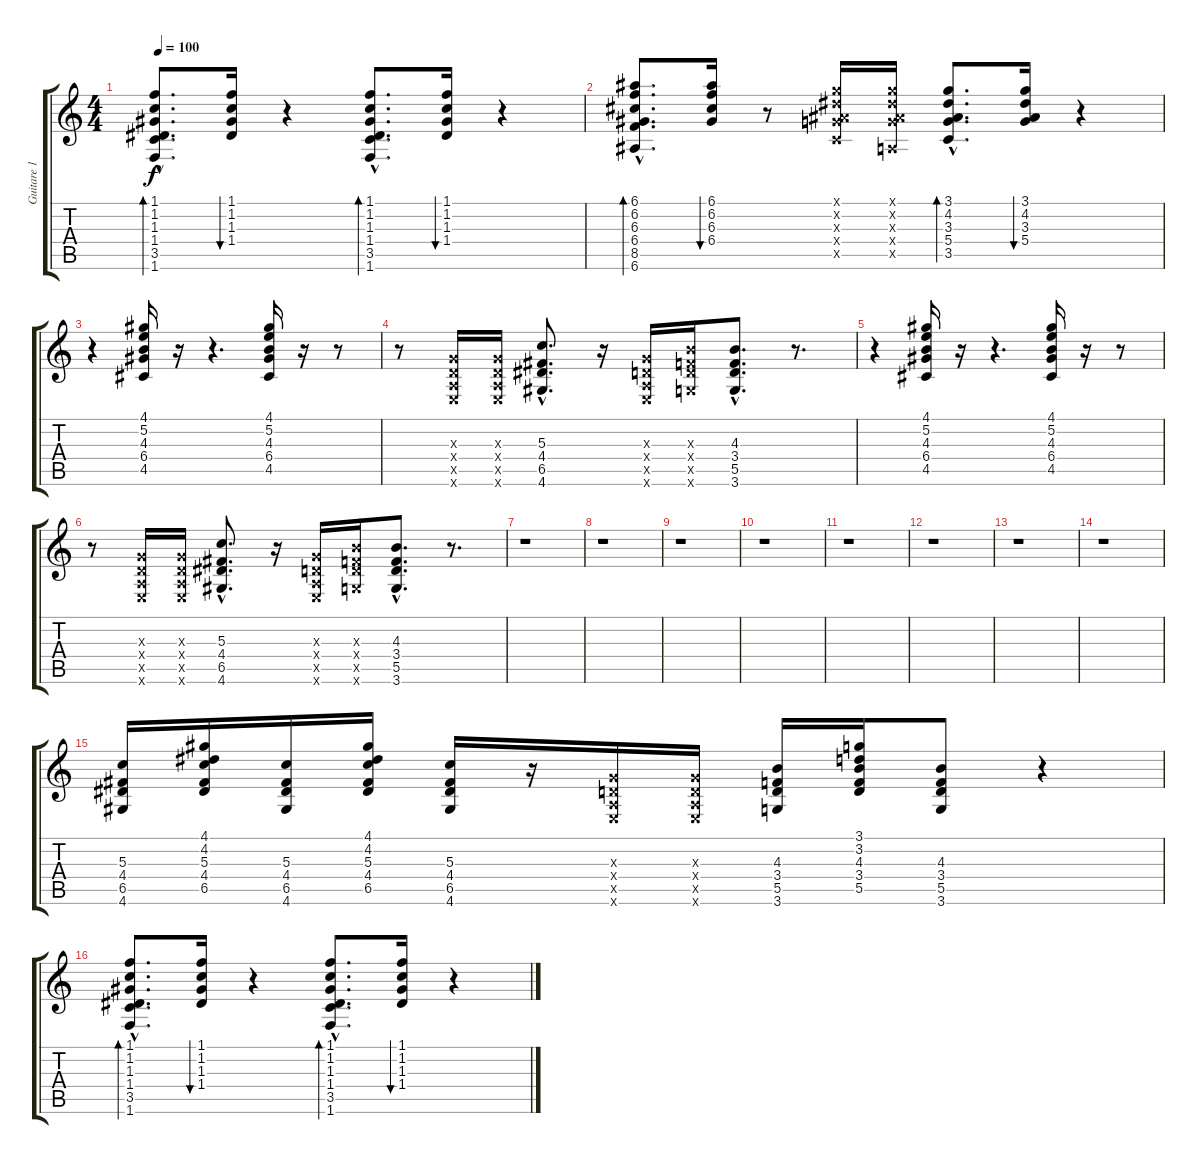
\track ("Guitare 1" "Guitare 1") {instrument electricguitarclean}
\staff {score tabs}
\tuning (E4 B3 G3 D3 A2 E2) {hide}
\ts (4 4)
\tempo 100
\clef g2
\ks c
(1.1{hac} 1.2{hac} 1.3{hac} 1.4{hac} 3.5{hac} 1.6{hac}).8{d bd 60 dy f} (1.1 1.2 1.3 1.4).16{bu 60} r.4 (1.1{hac} 1.2{hac} 1.3{hac} 1.4{hac} 3.5{hac} 1.6{hac}).8{d bd 60} (1.1 1.2 1.3 1.4).16{bu 60} r.4 |
(6.1{hac} 6.2{hac} 6.3{hac} 6.4{hac} 8.5{hac} 6.6{hac}).8{d bd 60} (6.1 6.2 6.3 6.4).16{bu 60} r.8 (3.1{x} 4.2{x} 3.3{x} 5.4{x} 3.5{x}).16 (3.1{x} 4.2{x} 3.3{x} 5.4{x} 0.5{x}).16 (3.1{hac} 4.2{hac} 3.3{hac} 5.4{hac} 3.5{hac}).8{d bd 60} (3.1 4.2 3.3 5.4).16{bu 60} r.4 |
r.4 (4.1 5.2 4.3 6.4 4.5).16 r.16 r.4{d} (4.1 5.2 4.3 6.4 4.5).16 r.16 r.8 |
r.8 (0.3{x} 0.4{x} 0.5{x} 0.6{x}).16 (0.3{x} 0.4{x} 0.5{x} 0.6{x}).16 (5.3{hac} 4.4{hac} 6.5{hac} 4.6{hac}).8{d} r.16 (0.3{x} 0.4{x} 0.5{x} 0.6{x}).16 (4.3{x} 3.4{x} 5.5{x} 3.6{x}).16 (4.3{hac} 3.4{hac} 5.5{hac} 3.6{hac}).8{d} r.8{d} |
r.4 (4.1 5.2 4.3 6.4 4.5).16 r.16 r.4{d} (4.1 5.2 4.3 6.4 4.5).16 r.16 r.8 |
r.8 (0.3{x} 0.4{x} 0.5{x} 0.6{x}).16 (0.3{x} 0.4{x} 0.5{x} 0.6{x}).16 (5.3{hac} 4.4{hac} 6.5{hac} 4.6{hac}).8{d} r.16 (0.3{x} 0.4{x} 0.5{x} 0.6{x}).16 (4.3{x} 3.4{x} 5.5{x} 3.6{x}).16 (4.3{hac} 3.4{hac} 5.5{hac} 3.6{hac}).8{d} r.8{d} |
r.1 |
r.1 |
r.1 |
r.1 |
r.1 |
r.1 |
r.1 |
r.1 |
(5.3 4.4 6.5 4.6).16 (4.1 4.2 5.3 4.4 6.5).16 (5.3 4.4 6.5 4.6).16 (4.1 4.2 5.3 4.4 6.5).16 (5.3 4.4 6.5 4.6).16 r.16 (0.3{x} 0.4{x} 0.5{x} 0.6{x}).16 (0.3{x} 0.4{x} 0.5{x} 0.6{x}).16 (4.3 3.4 5.5 3.6).16 (3.1 3.2 4.3 3.4 5.5).16 (4.3 3.4 5.5 3.6).8 r.4 |
(1.1{hac} 1.2{hac} 1.3{hac} 1.4{hac} 3.5{hac} 1.6{hac}).8{d bd 60} (1.1 1.2 1.3 1.4).16{bu 60} r.4 (1.1{hac} 1.2{hac} 1.3{hac} 1.4{hac} 3.5{hac} 1.6{hac}).8{d bd 60} (1.1 1.2 1.3 1.4).16{bu 60} r.4
